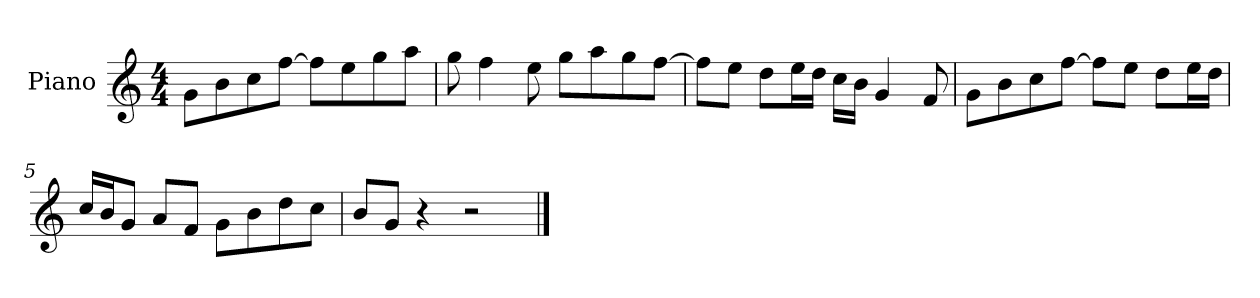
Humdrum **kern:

**kern
*part1
*staff1
*I"Piano
*I'P-no
*clefG2
*k[]
*M4/4
*MM90
=1
8g\L
8b\
8cc\
[8ff\J
8ff\L]
8ee\
8gg\
8aa\J
=2
8gg\
4ff\
8ee\
8gg\L
8aa\
8gg\
[8ff\J
=3
8ff\L]
8ee\J
8dd\L
16ee\L
16dd\JJ
16cc\LL
16b\JJ
4g/
8f/
=4
8g\L
8b\
8cc\
[8ff\J
8ff\L]
8ee\J
8dd\L
16ee\L
16dd\JJ
!!LO:LB:g=z
=5
16cc/LL
16b/J
8g/J
8a/L
8f/J
8g\L
8b\
8dd\
8cc\J
=6
8b/L
8g/J
4r
2r
==
*-
